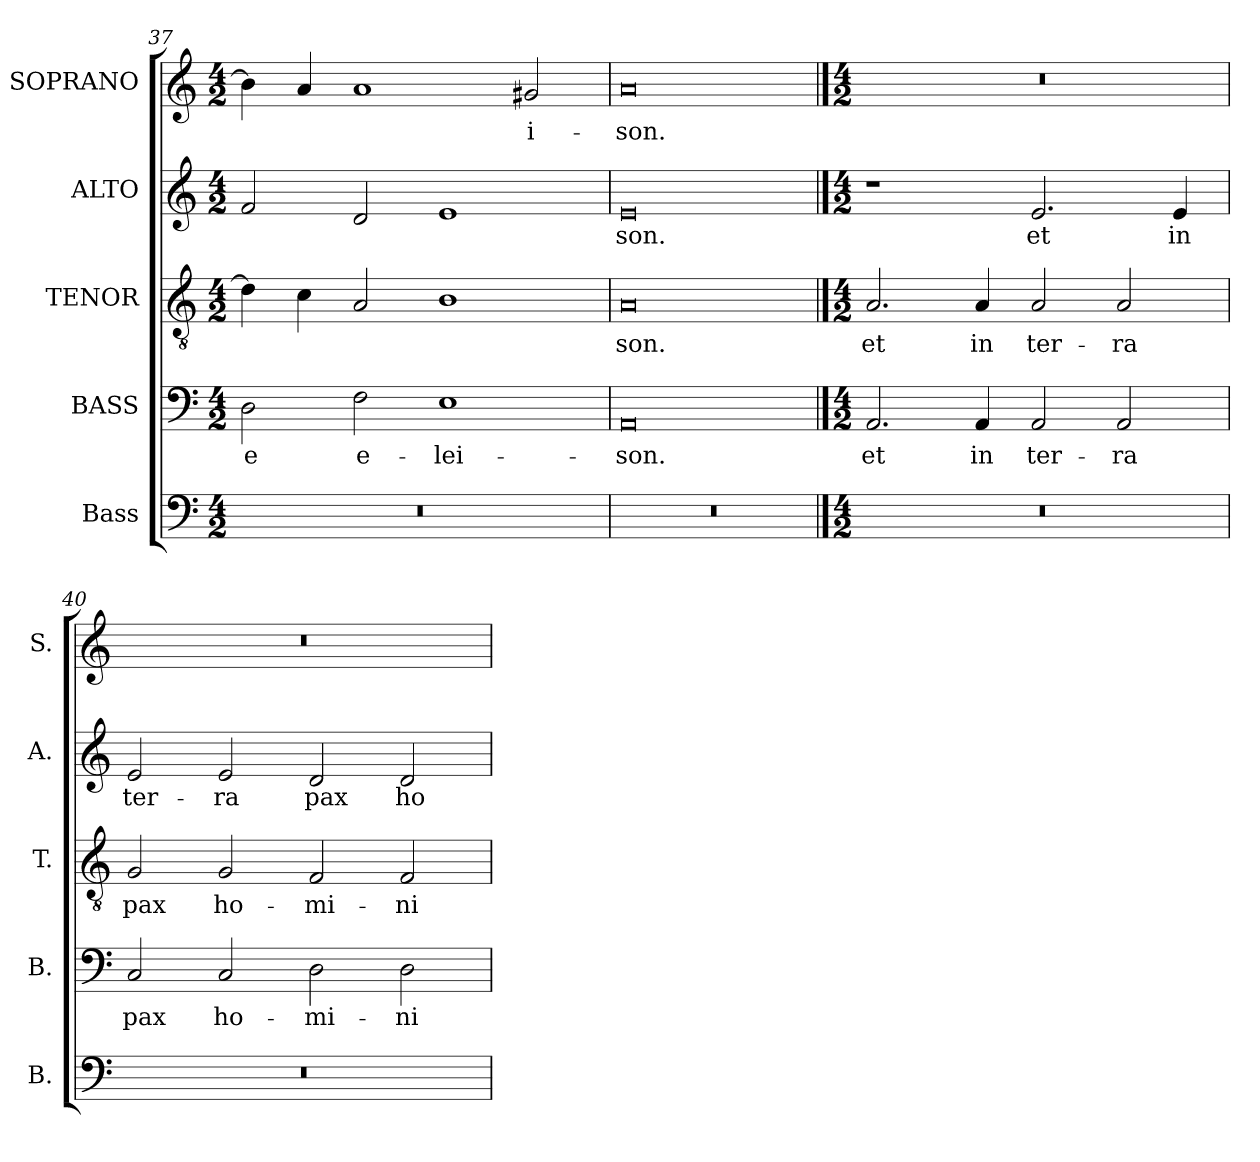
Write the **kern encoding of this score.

**kern	**kern	**text	**kern	**text	**kern	**text	**kern	**text
*part5	*part4	*part4	*part3	*part3	*part2	*part2	*part1	*part1
*staff5	*staff4	*staff4	*staff3	*staff3	*staff2	*staff2	*staff1	*staff1
*I"Bass	*I"BASS	*	*I"TENOR	*	*I"ALTO	*	*I"SOPRANO	*
*I'B.	*I'B.	*	*I'T.	*	*I'A.	*	*I'S.	*
*clefF4	*clefF4	*	*clefGv2	*	*clefG2	*	*clefG2	*
*	*	*	*ITrd7c12	*	*	*	*	*
*k[]	*k[]	*	*k[]	*	*k[]	*	*k[]	*
*C:	*C:	*	*C:	*	*C:	*	*C:	*
*M4/2	*M4/2	*	*M4/2	*	*M4/2	*	*M4/2	*
=37	=37	=37	=37	=37	=37	=37	=37	=37
!LO:N:vis=1	!	!	!	!	!	!	!	!
!	!	!LO:LY:b:color=#000000	!	!	!	!	!	!
0r	2Di\	-e	4Di\]	.	2fi/	.	4bi\]	.
.	.	.	4Ci\	.	.	.	4ai/	.
!	!	!LO:LY:b:color=#000000	!	!	!	!	!	!
.	2Fi\	e-	2AAi/	.	2di/	.	1ai	.
!	!	!LO:LY:b:color=#000000	!	!	!	!	!	!
.	1Ei	-lei-	1BBi	.	1ei	.	.	.
!	!	!	!	!	!	!	!	!LO:LY:b:color=#000000
.	.	.	.	.	.	.	2g#Xi/	-i-
=38	=38	=38	=38	=38	=38	=38	=38	=38
!LO:N:vis=1	!	!	!	!	!	!	!	!
!	!	!LO:LY:b:color=#000000	!	!	!	!	!	!
!	!	!	!	!LO:LY:b:color=#000000	!	!	!	!
!	!	!	!	!	!	!LO:LY:b:color=#000000	!	!
!	!	!	!	!	!	!	!	!LO:LY:b:color=#000000
0r	0AAi	-son.	0AAi	-son.	0ei	-son.	0ai	-son.
!!LO:PB:g=z
==39	==39	==39	==39	==39	==39	==39	==39	==39
*M4/2	*M4/2	*	*M4/2	*	*M4/2	*	*M4/2	*
!LO:N:vis=1	!	!	!	!	!	!	!	!
!	!	!LO:LY:b:color=#000000	!	!	!	!	!	!
*	*	*	*	*	*	*	*MM192	*
!	!	!	!	!LO:LY:b:color=#000000	!	!	!LO:N:vis=1	!
0r	2.AAi/	et	2.AAi/	et	1r	.	0r	.
!	!	!LO:LY:b:color=#000000	!	!	!	!	!	!
!	!	!	!	!LO:LY:b:color=#000000	!	!	!	!
.	4AAi/	in	4AAi/	in	.	.	.	.
!	!	!LO:LY:b:color=#000000	!	!	!	!	!	!
!	!	!	!	!LO:LY:b:color=#000000	!	!	!	!
!	!	!	!	!	!	!LO:LY:b:color=#000000	!	!
.	2AAi/	ter-	2AAi/	ter-	2.ei/	et	.	.
!	!	!LO:LY:b:color=#000000	!	!	!	!	!	!
!	!	!	!	!LO:LY:b:color=#000000	!	!	!	!
.	2AAi/	-ra	2AAi/	-ra	.	.	.	.
!	!	!	!	!	!	!LO:LY:b:color=#000000	!	!
.	.	.	.	.	4ei/	in	.	.
=40	=40	=40	=40	=40	=40	=40	=40	=40
!LO:N:vis=1	!	!	!	!	!	!	!	!
!	!	!LO:LY:b:color=#000000	!	!	!	!	!	!
!	!	!	!	!LO:LY:b:color=#000000	!	!	!	!
!	!	!	!	!	!	!LO:LY:b:color=#000000	!LO:N:vis=1	!
0r	2Ci/	pax	2GGi/	pax	2ei/	ter-	0r	.
!	!	!LO:LY:b:color=#000000	!	!	!	!	!	!
!	!	!	!	!LO:LY:b:color=#000000	!	!	!	!
!	!	!	!	!	!	!LO:LY:b:color=#000000	!	!
.	2Ci/	ho-	2GGi/	ho-	2ei/	-ra	.	.
!	!	!LO:LY:b:color=#000000	!	!	!	!	!	!
!	!	!	!	!LO:LY:b:color=#000000	!	!	!	!
!	!	!	!	!	!	!LO:LY:b:color=#000000	!	!
.	2Di\	-mi-	2FFi/	-mi-	2di/	pax	.	.
!	!	!LO:LY:b:color=#000000	!	!	!	!	!	!
!	!	!	!	!LO:LY:b:color=#000000	!	!	!	!
!	!	!	!	!	!	!LO:LY:b:color=#000000	!	!
.	2Di\	-ni-	2FFi/	-ni-	2di/	ho-	.	.
=	=	=	=	=	=	=	=	=
*-	*-	*-	*-	*-	*-	*-	*-	*-
